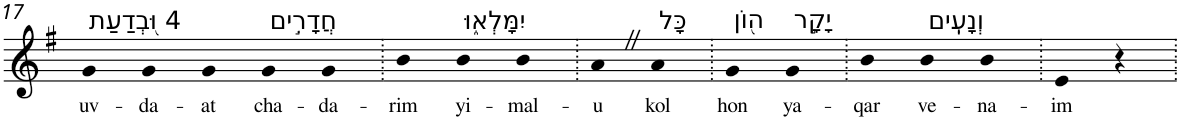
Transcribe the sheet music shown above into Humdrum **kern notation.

**kern	**text
*part1	*part1
*staff1	*staff1
*I"Piano	*
*I'Pno	*
!!LO:PB:g=z
*clefG2	*
*k[f#]	*
*G:	*
=17	=17
!LO:TX:a:t=4 וּ֭בְדַעַת	!
!	!LO:LY:b
4g	uv-
!	!LO:LY:b
4g	-da-
!	!LO:LY:b
4g	-at
!LO:TX:a:t=חֲדָרִ֣ים	!
!	!LO:LY:b
4g	cha-
!	!LO:LY:b
4g	-da-
=18.	=18.
!	!LO:LY:b
4b	-rim
!LO:TX:a:t=יִמָּלְא֑וּ	!
!	!LO:LY:b
4b	yi-
!	!LO:LY:b
4b	-mal-
=19.	=19.
!	!LO:LY:b
4aZ	-u
!LO:TX:a:t=כָּל	!
!	!LO:LY:b
4a	kol
=20.	=20.
!LO:TX:a:t=ה֖וֹן	!
!	!LO:LY:b
4g	hon
!LO:TX:a:t=יָקָ֣ר	!
!	!LO:LY:b
4g	ya-
=21.	=21.
!	!LO:LY:b
4b	-qar
!LO:TX:a:t=וְנָעִֽים	!
!	!LO:LY:b
4b	ve-
!	!LO:LY:b
4b	-na-
=22.	=22.
!	!LO:LY:b
4e	-im
4r	.
=.	=.
*-	*-
